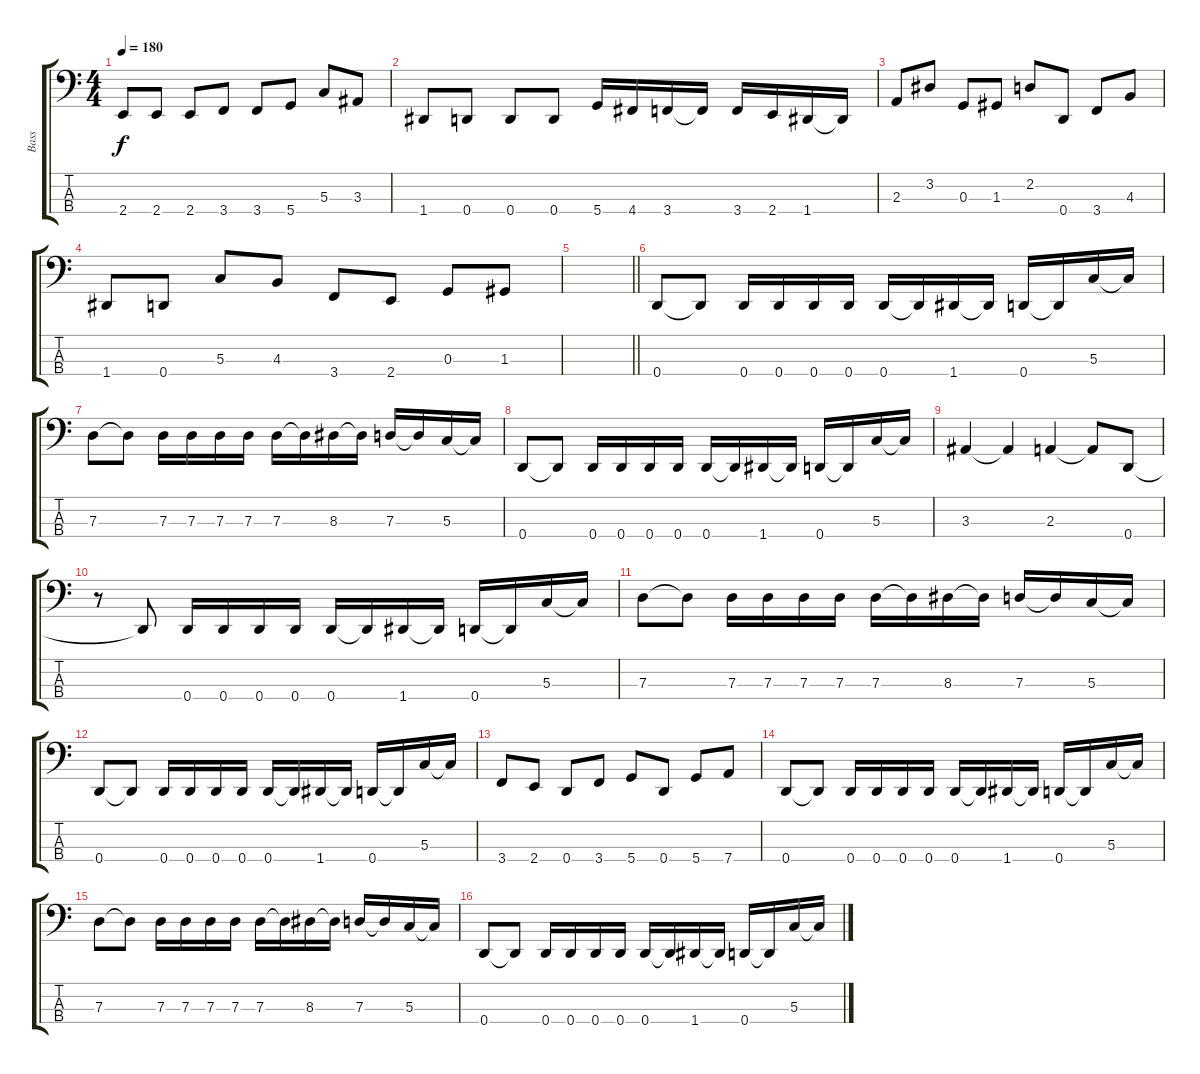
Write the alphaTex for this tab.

\track ("Bass" "Bass") {instrument electricbasspick}
\staff {score tabs}
\tuning (F2 C2 G1 D1) {hide}
\ts (4 4)
\tempo 180
\clef f4
\ks c
2.4.8{dy f} 2.4.8 2.4.8 3.4.8 3.4.8 5.4.8 5.3.8 3.3.8 |
1.4.8 0.4.8 0.4.8 0.4.8 5.4.16 4.4.16 3.4.16 3.4{t}.16 3.4.16 2.4.16 1.4.16 1.4{t}.16 |
2.3.8 3.2.8 0.3.8 1.3.8 2.2.8 0.4.8 3.4.8 4.3.8 |
1.4.8 0.4.8 5.3.8 4.3.8 3.4.8 2.4.8 0.3.8 1.3.8 |
\barLineRight lightlight
|
0.4.8 0.4{t}.8 0.4.16 0.4.16 0.4.16 0.4.16 0.4.16 0.4{t}.16 1.4.16 1.4{t}.16 0.4.16 0.4{t}.16 5.3.16 5.3{t}.16 |
7.3.8 7.3{t}.8 7.3.16 7.3.16 7.3.16 7.3.16 7.3.16 7.3{t}.16 8.3.16 8.3{t}.16 7.3.16 7.3{t}.16 5.3.16 5.3{t}.16 |
0.4.8 0.4{t}.8 0.4.16 0.4.16 0.4.16 0.4.16 0.4.16 0.4{t}.16 1.4.16 1.4{t}.16 0.4.16 0.4{t}.16 5.3.16 5.3{t}.16 |
3.3.4 3.3{t}.4 2.3.4 2.3{t}.8 0.4.8 |
r.8 0.4{t}.8 0.4.16 0.4.16 0.4.16 0.4.16 0.4.16 0.4{t}.16 1.4.16 1.4{t}.16 0.4.16 0.4{t}.16 5.3.16 5.3{t}.16 |
7.3.8 7.3{t}.8 7.3.16 7.3.16 7.3.16 7.3.16 7.3.16 7.3{t}.16 8.3.16 8.3{t}.16 7.3.16 7.3{t}.16 5.3.16 5.3{t}.16 |
0.4.8 0.4{t}.8 0.4.16 0.4.16 0.4.16 0.4.16 0.4.16 0.4{t}.16 1.4.16 1.4{t}.16 0.4.16 0.4{t}.16 5.3.16 5.3{t}.16 |
3.4.8 2.4.8 0.4.8 3.4.8 5.4.8 0.4.8 5.4.8 7.4.8 |
0.4.8 0.4{t}.8 0.4.16 0.4.16 0.4.16 0.4.16 0.4.16 0.4{t}.16 1.4.16 1.4{t}.16 0.4.16 0.4{t}.16 5.3.16 5.3{t}.16 |
7.3.8 7.3{t}.8 7.3.16 7.3.16 7.3.16 7.3.16 7.3.16 7.3{t}.16 8.3.16 8.3{t}.16 7.3.16 7.3{t}.16 5.3.16 5.3{t}.16 |
0.4.8 0.4{t}.8 0.4.16 0.4.16 0.4.16 0.4.16 0.4.16 0.4{t}.16 1.4.16 1.4{t}.16 0.4.16 0.4{t}.16 5.3.16 5.3{t}.16
